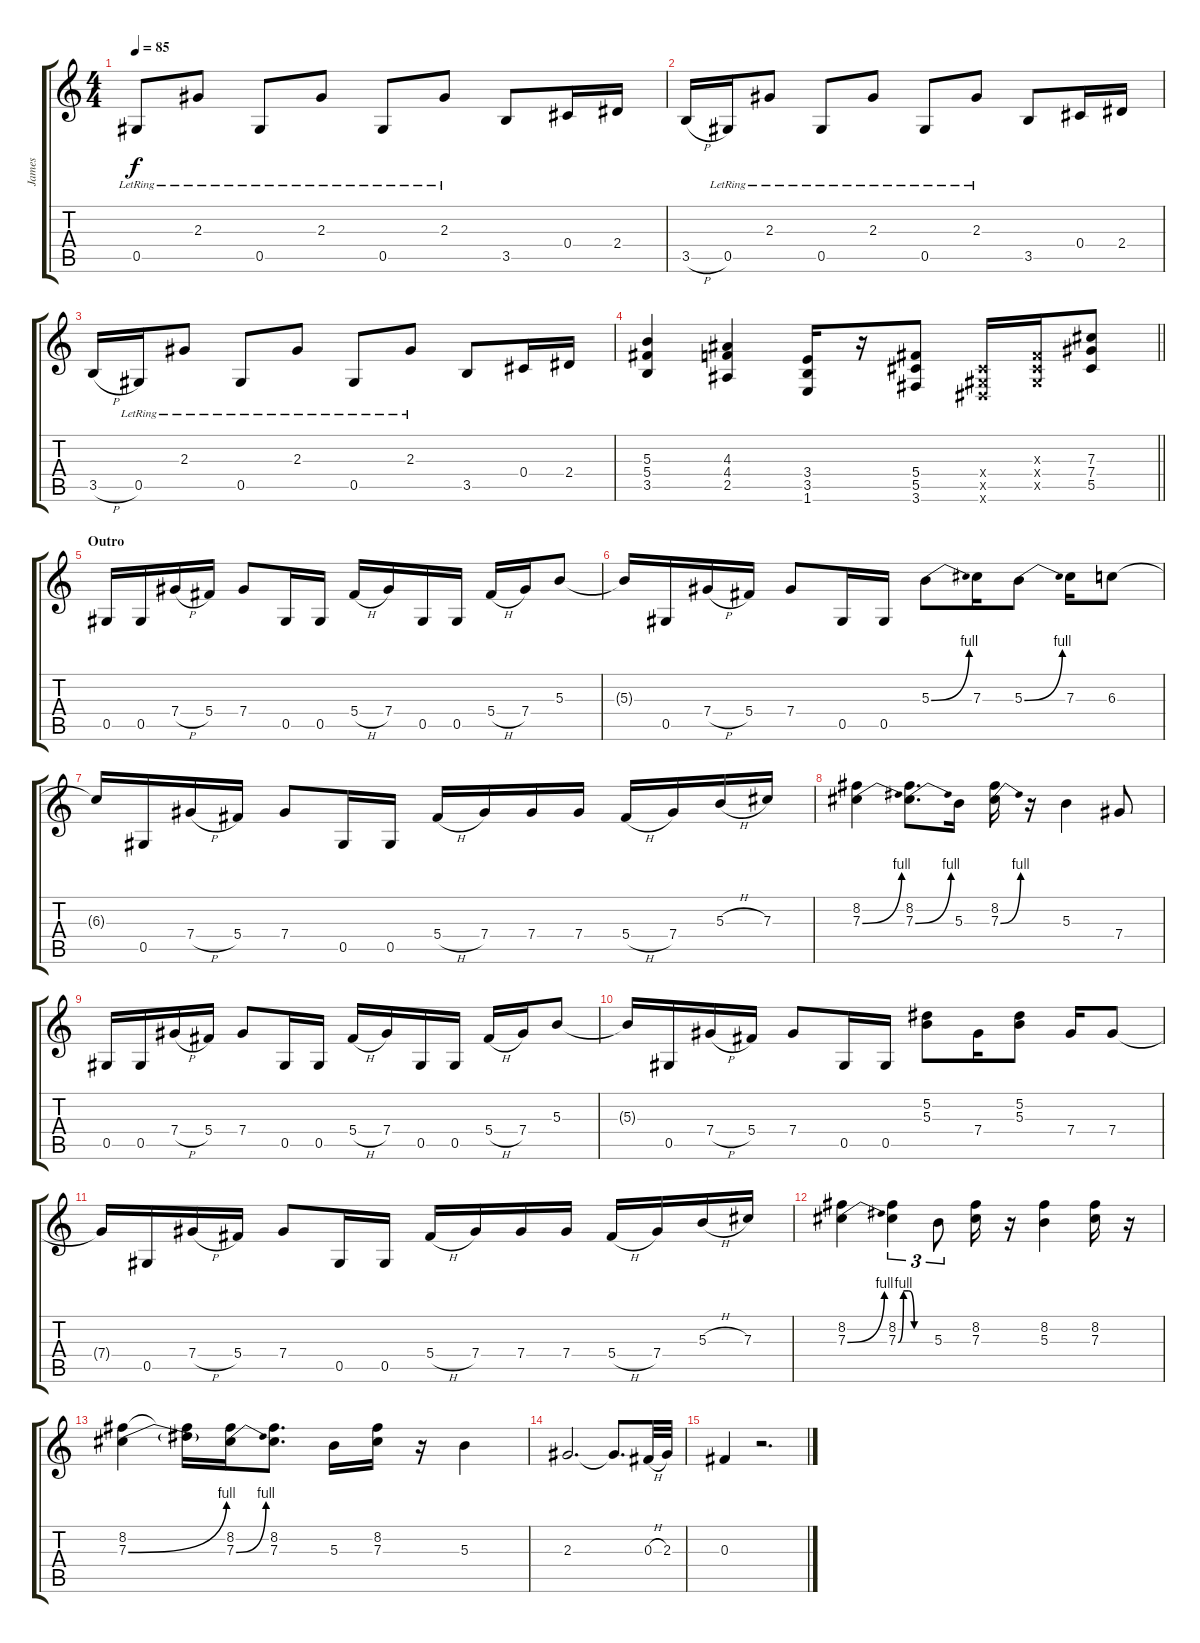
\track ("James" "James") {instrument electricguitarclean}
\staff {score tabs}
\tuning (Eb4 Bb3 Gb3 Db3 Ab2 Eb2) {hide}
\ts (4 4)
\tempo 85
\clef g2
\ks c
0.5{lr}.8{dy f} 2.3{lr}.8 0.5{lr}.8 2.3{lr}.8 0.5{lr}.8 2.3{lr}.8 3.5.8 0.4.16 2.4.16 |
3.5{h}.16 0.5{lr}.16 2.3{lr}.8 0.5{lr}.8 2.3{lr}.8 0.5{lr}.8 2.3{lr}.8 3.5.8 0.4.16 2.4.16 |
3.5{h}.16 0.5{lr}.16 2.3{lr}.8 0.5{lr}.8 2.3{lr}.8 0.5{lr}.8 2.3{lr}.8 3.5.8 0.4.16 2.4.16 |
\barLineRight lightlight
(5.3 5.4 3.5).4 (4.3 4.4 2.5).4 (3.4 3.5 1.6).16 r.16 (5.4 5.5 3.6).8 (0.4{x} 0.5{x} 0.6{x}).16 (0.3{x} 0.4{x} 0.5{x}).16 (7.3 7.4 5.5).8 |
\section ("" "Outro")
0.5.16 0.5.16 7.4{h}.16 5.4.16 7.4.8 0.5.16 0.5.16 5.4{h}.16 7.4.16 0.5.16 0.5.16 5.4{h}.16 7.4.16 5.3.8 |
5.3{t}.16 0.5.16 7.4{h}.16 5.4.16 7.4.8 0.5.16 0.5.16 5.3{be (bend 0 0 60 4)}.8 7.3.16 5.3{be (bend 0 0 60 4)}.8 7.3.16 6.3.8 |
6.3{t}.16 0.5.16 7.4{h}.16 5.4.16 7.4.8 0.5.16 0.5.16 5.4{h}.16 7.4.16 7.4.16 7.4.16 5.4{h}.16 7.4.16 5.3{h}.16 7.3.16 |
(8.2 7.3{be (bend 0 0 60 4)}).4 (8.2 7.3{be (bend 0 0 60 4)}).8{d} 5.3.16 (8.2 7.3{be (bend 0 0 60 4)}).16 r.16 5.3.4 7.4.8 |
0.5.16 0.5.16 7.4{h}.16 5.4.16 7.4.8 0.5.16 0.5.16 5.4{h}.16 7.4.16 0.5.16 0.5.16 5.4{h}.16 7.4.16 5.3.8 |
5.3{t}.16 0.5.16 7.4{h}.16 5.4.16 7.4.8 0.5.16 0.5.16 (5.2 5.3).8 7.4.16 (5.2 5.3).8 7.4.16 7.4.8 |
7.4{t}.16 0.5.16 7.4{h}.16 5.4.16 7.4.8 0.5.16 0.5.16 5.4{h}.16 7.4.16 7.4.16 7.4.16 5.4{h}.16 7.4.16 5.3{h}.16 7.3.16 |
(8.2 7.3{be (bend 0 0 60 4)}).4 (8.2 7.3{be (custom 0 0 10 4 20 4 30 0 60 0)}).4{tu (3 2)} 5.3.8{tu (3 2)} (8.2 7.3).16 r.16 (8.2 5.3).4 (8.2 7.3).16 r.16 |
(8.2 7.3{be (bend 0 0 60 4)}).4 (8.2{t} 7.3{t}).16 (8.2 7.3{be (bend 0 0 60 4)}).16 (8.2 7.3).8{d} 5.3.16 (8.2 7.3).16 r.16 5.3.4 |
2.3.2{d} 2.3{t}.8{d} 0.3{h}.32 2.3.32 |
0.3.4 r.2{d}
